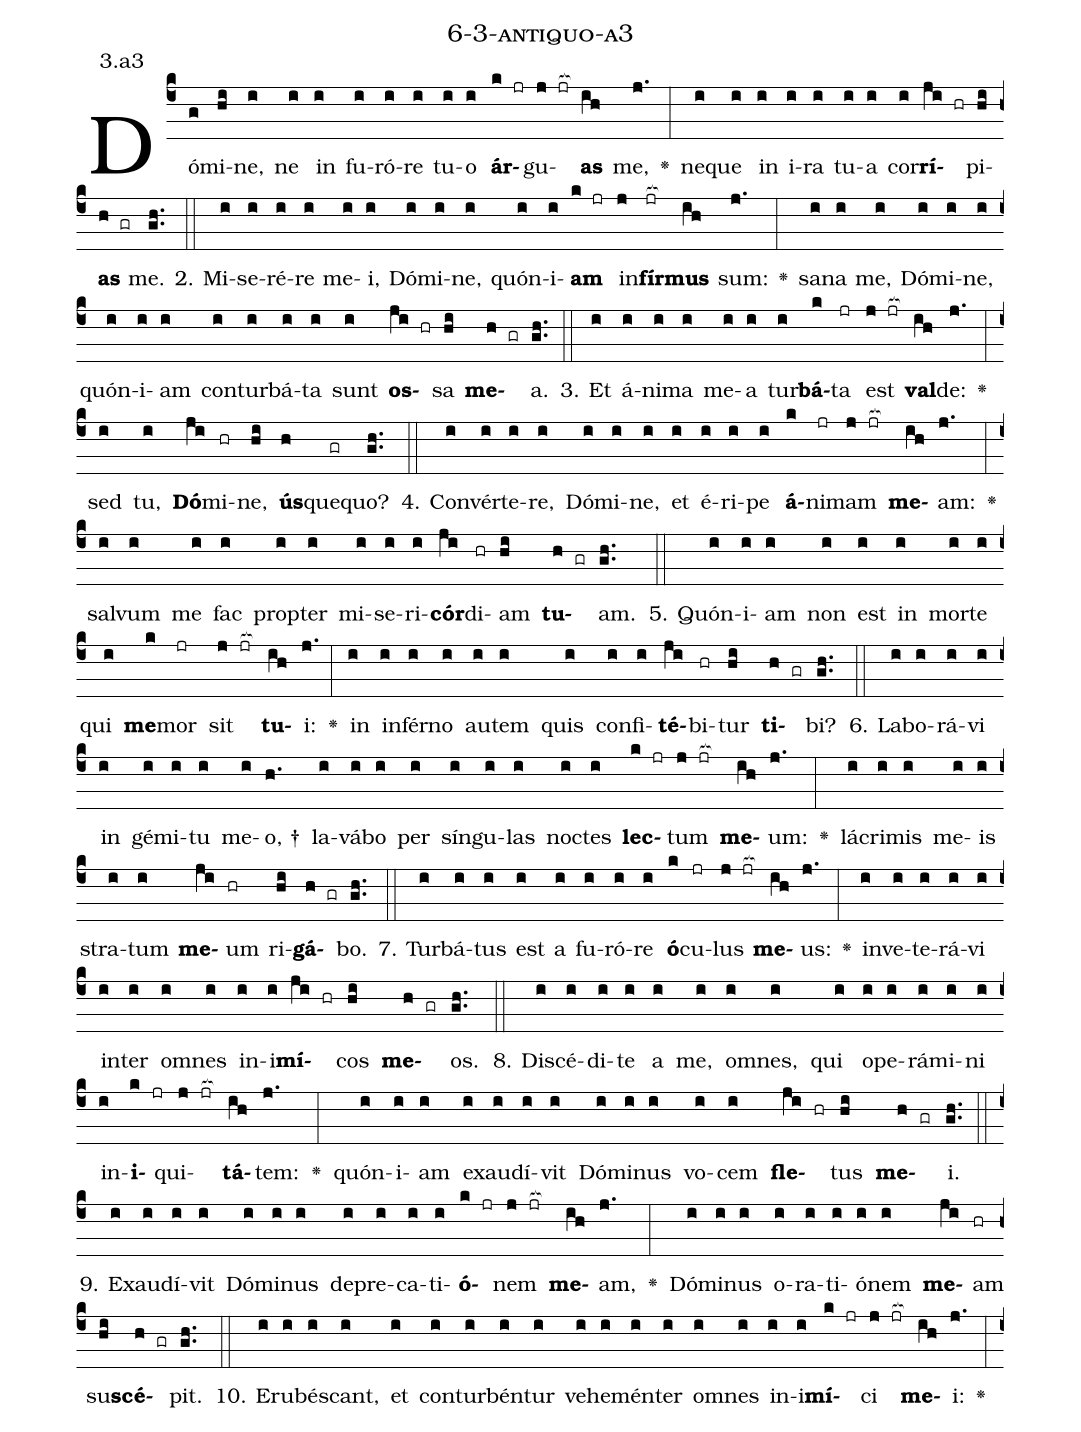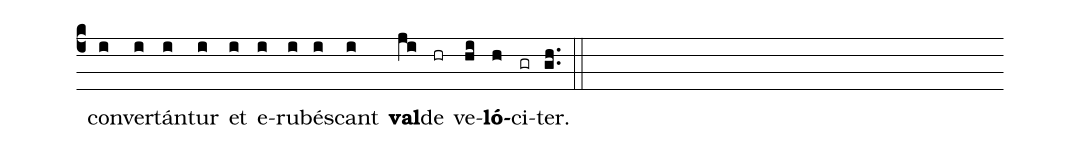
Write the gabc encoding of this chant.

name: 6-3-antiquo-a3;
annotation: 3.a3;
%%
(c4)Dó(g)mi(hi)ne,(i) ne(i) in(i) fu(i)ró(i)re(i) tu(i)o(i) <b>ár</b>(k jr)gu(j jr[ocb:1{])<b>as</b>(ih[ocb:0}]) me,(j.) <v>\greheightstar</v>(:) ne(i)que(i) in(i) i(i)ra(i) tu(i)a(i) cor(i)<b>rí</b>(ji hr)pi(hi)<b>as</b>(h gr) me.(gh..) (::)
2. Mi(i)se(i)ré(i)re(i) me(i)i,(i) Dó(i)mi(i)ne,(i) quón(i)i(i)<b>am</b>(k jr) in(j)<b>fír</b>(jr[ocb:1{])<b>mus</b>(ih[ocb:0}]) sum:(j.) <v>\greheightstar</v>(:) sa(i)na(i) me,(i) Dó(i)mi(i)ne,(i) quón(i)i(i)am(i) con(i)tur(i)bá(i)ta(i) sunt(i) <b>os</b>(ji hr)sa(hi) <b>me</b>(h gr)a.(gh..) (::)
3. Et(i) á(i)ni(i)ma(i) me(i)a(i) tur(i)<b>bá</b>(k)ta(jr) est(j jr[ocb:1{]) <b>val</b>(ih[ocb:0}])de:(j.) <v>\greheightstar</v>(:) sed(i) tu,(i) <b>Dó</b>(ji)mi(hr)ne,(hi) <b>ús</b>(h)que(gr)quo?(gh..) (::)
4. Con(i)vér(i)te(i)re,(i) Dó(i)mi(i)ne,(i) et(i) é(i)ri(i)pe(i) <b>á</b>(k)ni(jr)mam(j jr[ocb:1{]) <b>me</b>(ih[ocb:0}])am:(j.) <v>\greheightstar</v>(:) sal(i)vum(i) me(i) fac(i) prop(i)ter(i) mi(i)se(i)ri(i)<b>cór</b>(ji)di(hr)am(hi) <b>tu</b>(h gr)am.(gh..) (::)
5. Quón(i)i(i)am(i) non(i) est(i) in(i) mor(i)te(i) qui(i) <b>me</b>(k)mor(jr) sit(j jr[ocb:1{]) <b>tu</b>(ih[ocb:0}])i:(j.) <v>\greheightstar</v>(:) in(i) in(i)fér(i)no(i) au(i)tem(i) quis(i) con(i)fi(i)<b>té</b>(ji)bi(hr)tur(hi) <b>ti</b>(h gr)bi?(gh..) (::)
6. La(i)bo(i)rá(i)vi(i) in(i) gé(i)mi(i)tu(i) me(i)o, †(h.) la(i)vá(i)bo(i) per(i) sín(i)gu(i)las(i) noc(i)tes(i) <b>lec</b>(k jr)tum(j jr[ocb:1{]) <b>me</b>(ih[ocb:0}])um:(j.) <v>\greheightstar</v>(:) lá(i)cri(i)mis(i) me(i)is(i) stra(i)tum(i) <b>me</b>(ji)um(hr) ri(hi)<b>gá</b>(h gr)bo.(gh..) (::)
7. Tur(i)bá(i)tus(i) est(i) a(i) fu(i)ró(i)re(i) <b>ó</b>(k)cu(jr)lus(j jr[ocb:1{]) <b>me</b>(ih[ocb:0}])us:(j.) <v>\greheightstar</v>(:) in(i)ve(i)te(i)rá(i)vi(i) in(i)ter(i) om(i)nes(i) in(i)i(i)<b>mí</b>(ji hr)cos(hi) <b>me</b>(h gr)os.(gh..) (::)
8. Di(i)scé(i)di(i)te(i) a(i) me,(i) om(i)nes,(i) qui(i) o(i)pe(i)rá(i)mi(i)ni(i) in(i)<b>i</b>(k jr)qui(j jr[ocb:1{])<b>tá</b>(ih[ocb:0}])tem:(j.) <v>\greheightstar</v>(:) quón(i)i(i)am(i) ex(i)au(i)dí(i)vit(i) Dó(i)mi(i)nus(i) vo(i)cem(i) <b>fle</b>(ji hr)tus(hi) <b>me</b>(h gr)i.(gh..) (::)
9. Ex(i)au(i)dí(i)vit(i) Dó(i)mi(i)nus(i) de(i)pre(i)ca(i)ti(i)<b>ó</b>(k jr)nem(j jr[ocb:1{]) <b>me</b>(ih[ocb:0}])am,(j.) <v>\greheightstar</v>(:) Dó(i)mi(i)nus(i) o(i)ra(i)ti(i)ó(i)nem(i) <b>me</b>(ji)am(hr) su(hi)<b>scé</b>(h gr)pit.(gh..) (::)
10. E(i)ru(i)bés(i)cant,(i) et(i) con(i)tur(i)bén(i)tur(i) ve(i)he(i)mén(i)ter(i) om(i)nes(i) in(i)i(i)<b>mí</b>(k jr)ci(j jr[ocb:1{]) <b>me</b>(ih[ocb:0}])i:(j.) <v>\greheightstar</v>(:) con(i)ver(i)tán(i)tur(i) et(i) e(i)ru(i)bés(i)cant(i) <b>val</b>(ji)de(hr) ve(hi)<b>ló</b>(h)ci(gr)ter.(gh..) (::)
